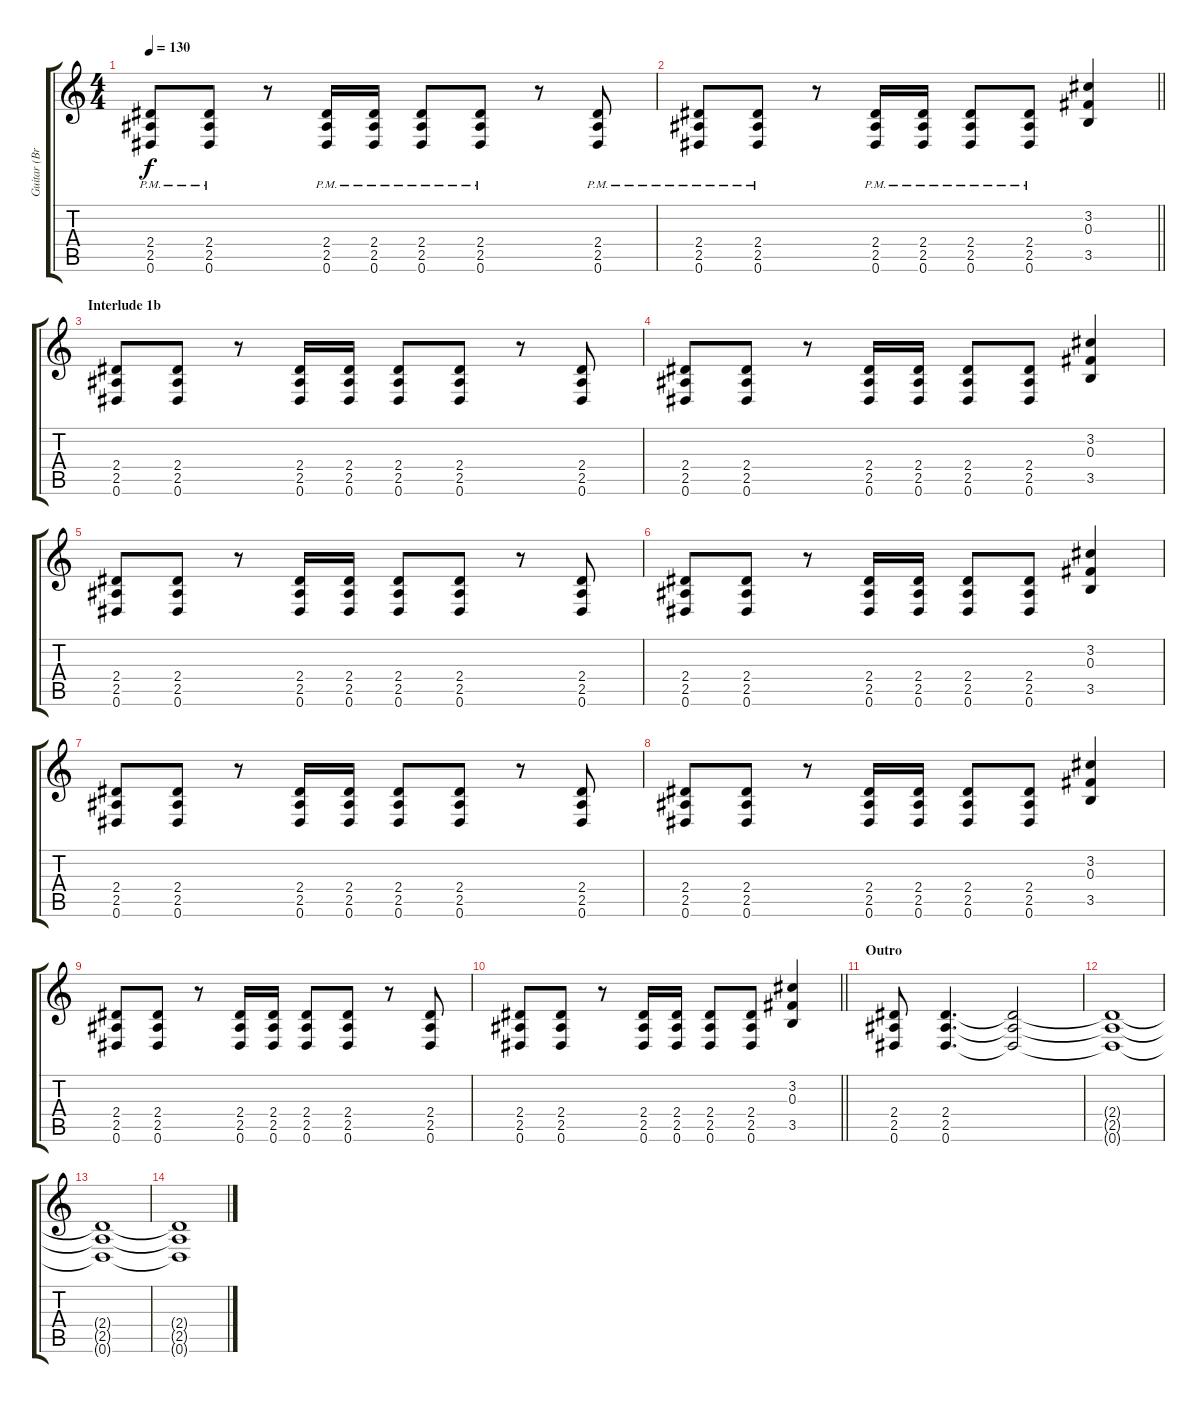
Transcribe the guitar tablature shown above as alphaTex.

\track ("Guitar (Brad)" "Guitar (Br") {instrument distortionguitar}
\staff {score tabs}
\tuning (Eb4 Bb3 Gb3 Db3 Ab2 Eb2) {hide}
\ts (4 4)
\tempo 130
\clef g2
\ks c
(2.4{pm} 2.5{pm} 0.6{pm}).8{dy f} (2.4{pm} 2.5{pm} 0.6{pm}).8 r.8 (2.4{pm} 2.5{pm} 0.6{pm}).16 (2.4{pm} 2.5{pm} 0.6{pm}).16 (2.4{pm} 2.5{pm} 0.6{pm}).8 (2.4{pm} 2.5{pm} 0.6{pm}).8 r.8 (2.4{pm} 2.5{pm} 0.6{pm}).8 |
\barLineRight lightlight
(2.4{pm} 2.5{pm} 0.6{pm}).8 (2.4{pm} 2.5{pm} 0.6{pm}).8 r.8 (2.4{pm} 2.5{pm} 0.6{pm}).16 (2.4{pm} 2.5{pm} 0.6{pm}).16 (2.4{pm} 2.5{pm} 0.6{pm}).8 (2.4{pm} 2.5{pm} 0.6{pm}).8 (3.2 0.3 3.5).4 |
\section ("" "Interlude 1b")
(2.4 2.5 0.6).8 (2.4 2.5 0.6).8 r.8 (2.4 2.5 0.6).16 (2.4 2.5 0.6).16 (2.4 2.5 0.6).8 (2.4 2.5 0.6).8 r.8 (2.4 2.5 0.6).8 |
(2.4 2.5 0.6).8 (2.4 2.5 0.6).8 r.8 (2.4 2.5 0.6).16 (2.4 2.5 0.6).16 (2.4 2.5 0.6).8 (2.4 2.5 0.6).8 (3.2 0.3 3.5).4 |
(2.4 2.5 0.6).8 (2.4 2.5 0.6).8 r.8 (2.4 2.5 0.6).16 (2.4 2.5 0.6).16 (2.4 2.5 0.6).8 (2.4 2.5 0.6).8 r.8 (2.4 2.5 0.6).8 |
(2.4 2.5 0.6).8 (2.4 2.5 0.6).8 r.8 (2.4 2.5 0.6).16 (2.4 2.5 0.6).16 (2.4 2.5 0.6).8 (2.4 2.5 0.6).8 (3.2 0.3 3.5).4 |
(2.4 2.5 0.6).8 (2.4 2.5 0.6).8 r.8 (2.4 2.5 0.6).16 (2.4 2.5 0.6).16 (2.4 2.5 0.6).8 (2.4 2.5 0.6).8 r.8 (2.4 2.5 0.6).8 |
(2.4 2.5 0.6).8 (2.4 2.5 0.6).8 r.8 (2.4 2.5 0.6).16 (2.4 2.5 0.6).16 (2.4 2.5 0.6).8 (2.4 2.5 0.6).8 (3.2 0.3 3.5).4 |
(2.4 2.5 0.6).8 (2.4 2.5 0.6).8 r.8 (2.4 2.5 0.6).16 (2.4 2.5 0.6).16 (2.4 2.5 0.6).8 (2.4 2.5 0.6).8 r.8 (2.4 2.5 0.6).8 |
\barLineRight lightlight
(2.4 2.5 0.6).8 (2.4 2.5 0.6).8 r.8 (2.4 2.5 0.6).16 (2.4 2.5 0.6).16 (2.4 2.5 0.6).8 (2.4 2.5 0.6).8 (3.2 0.3 3.5).4 |
\section ("" "Outro")
(2.4 2.5 0.6).8 (2.4 2.5 0.6).4{d} (2.4{t} 2.5{t} 0.6{t}).2 |
(2.4{t} 2.5{t} 0.6{t}).1 |
(2.4{t} 2.5{t} 0.6{t}).1 |
(2.4{t} 2.5{t} 0.6{t}).1
